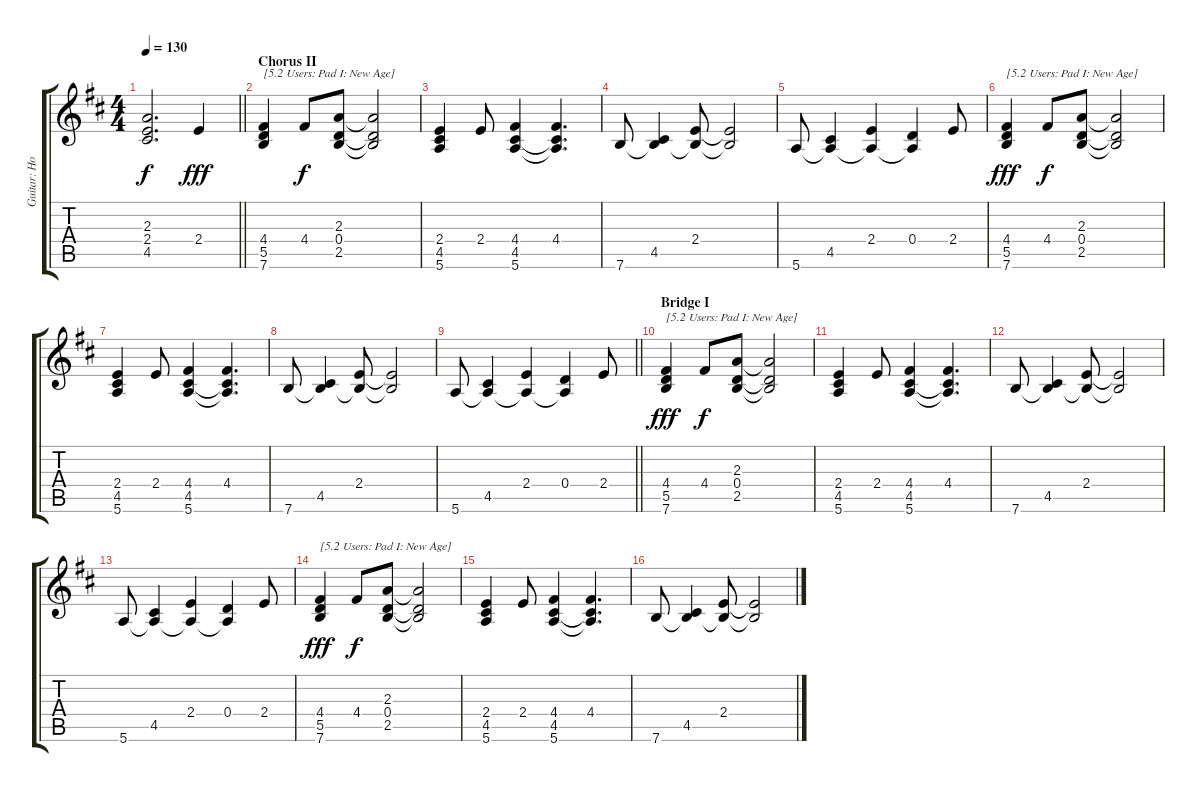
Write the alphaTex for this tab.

\track ("Guitar: Howard" "Guitar: Ho") {instrument electricguitarjazz}
\staff {score tabs}
\tuning (E4 B3 G3 D3 A2 E2) {hide}
\ts (4 4)
\tempo 130
\clef g2
\barLineRight lightlight
\ks d
(2.3{t} 2.4{t} 4.5{t}).2{d dy f} 2.4.4{dy fff} |
\section ("" "Chorus II")
(4.4 5.5 7.6).4{txt "[5.2 Users: Pad I: New Age]"} 4.4.8{dy f} (2.3 0.4 2.5).8 (2.3{t} 0.4{t} 2.5{t}).2 |
(2.4 4.5 5.6).4 2.4.8 (4.4 4.5 5.6).4 (4.4 4.5{t} 5.6{t}).4{d} |
7.6.8 (4.5 7.6{t}).4 (2.4 7.6{t}).8 (2.4{t} 7.6{t}).2 |
5.6.8 (4.5 5.6{t}).4 (2.4 5.6{t}).4 (0.4 5.6{t}).4 2.4.8 |
(4.4 5.5 7.6).4{txt "[5.2 Users: Pad I: New Age]" dy fff} 4.4.8{dy f} (2.3 0.4 2.5).8 (2.3{t} 0.4{t} 2.5{t}).2 |
(2.4 4.5 5.6).4 2.4.8 (4.4 4.5 5.6).4 (4.4 4.5{t} 5.6{t}).4{d} |
7.6.8 (4.5 7.6{t}).4 (2.4 7.6{t}).8 (2.4{t} 7.6{t}).2 |
\barLineRight lightlight
5.6.8 (4.5 5.6{t}).4 (2.4 5.6{t}).4 (0.4 5.6{t}).4 2.4.8 |
\section ("" "Bridge I")
(4.4 5.5 7.6).4{txt "[5.2 Users: Pad I: New Age]" dy fff} 4.4.8{dy f} (2.3 0.4 2.5).8 (2.3{t} 0.4{t} 2.5{t}).2 |
(2.4 4.5 5.6).4 2.4.8 (4.4 4.5 5.6).4 (4.4 4.5{t} 5.6{t}).4{d} |
7.6.8 (4.5 7.6{t}).4 (2.4 7.6{t}).8 (2.4{t} 7.6{t}).2 |
5.6.8 (4.5 5.6{t}).4 (2.4 5.6{t}).4 (0.4 5.6{t}).4 2.4.8 |
(4.4 5.5 7.6).4{txt "[5.2 Users: Pad I: New Age]" dy fff} 4.4.8{dy f} (2.3 0.4 2.5).8 (2.3{t} 0.4{t} 2.5{t}).2 |
(2.4 4.5 5.6).4 2.4.8 (4.4 4.5 5.6).4 (4.4 4.5{t} 5.6{t}).4{d} |
7.6.8 (4.5 7.6{t}).4 (2.4 7.6{t}).8 (2.4{t} 7.6{t}).2
